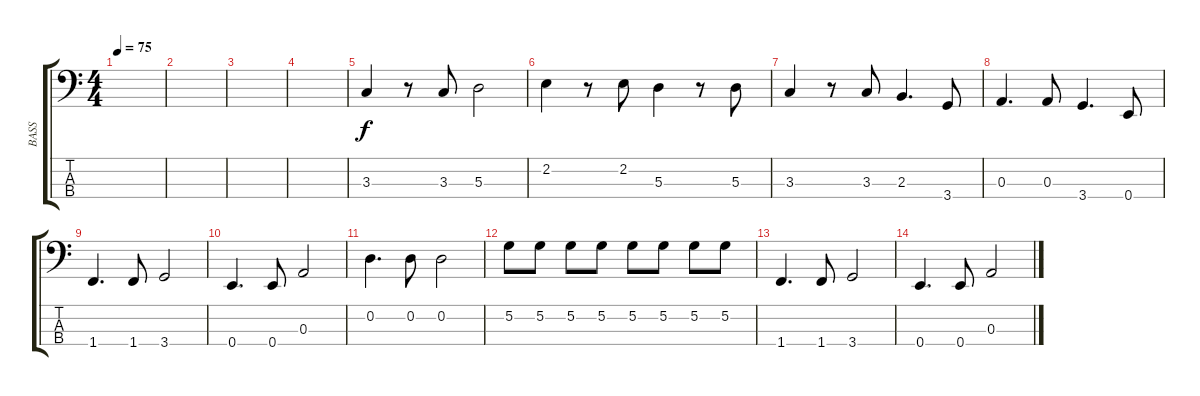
\track ("BASS" "BASS") {instrument electricbassfinger}
\staff {score tabs}
\tuning (G2 D2 A1 E1) {hide}
\ts (4 4)
\tempo 75
\clef f4
\ks c
|
|
|
|
3.3.4 r.8 3.3.8 5.3.2 |
2.2.4{txt ""} r.8 2.2.8 5.3.4 r.8 5.3.8 |
3.3.4 r.8 3.3.8 2.3.4{d} 3.4.8 |
0.3.4{d} 0.3.8 3.4.4{d} 0.4.8 |
1.4.4{d} 1.4.8 3.4.2 |
0.4.4{d} 0.4.8 0.3.2 |
0.2.4{d} 0.2.8 0.2.2 |
5.2.8 5.2.8 5.2.8 5.2.8 5.2.8 5.2.8 5.2.8 5.2.8 |
1.4.4{d} 1.4.8 3.4.2 |
0.4.4{d} 0.4.8 0.3.2
